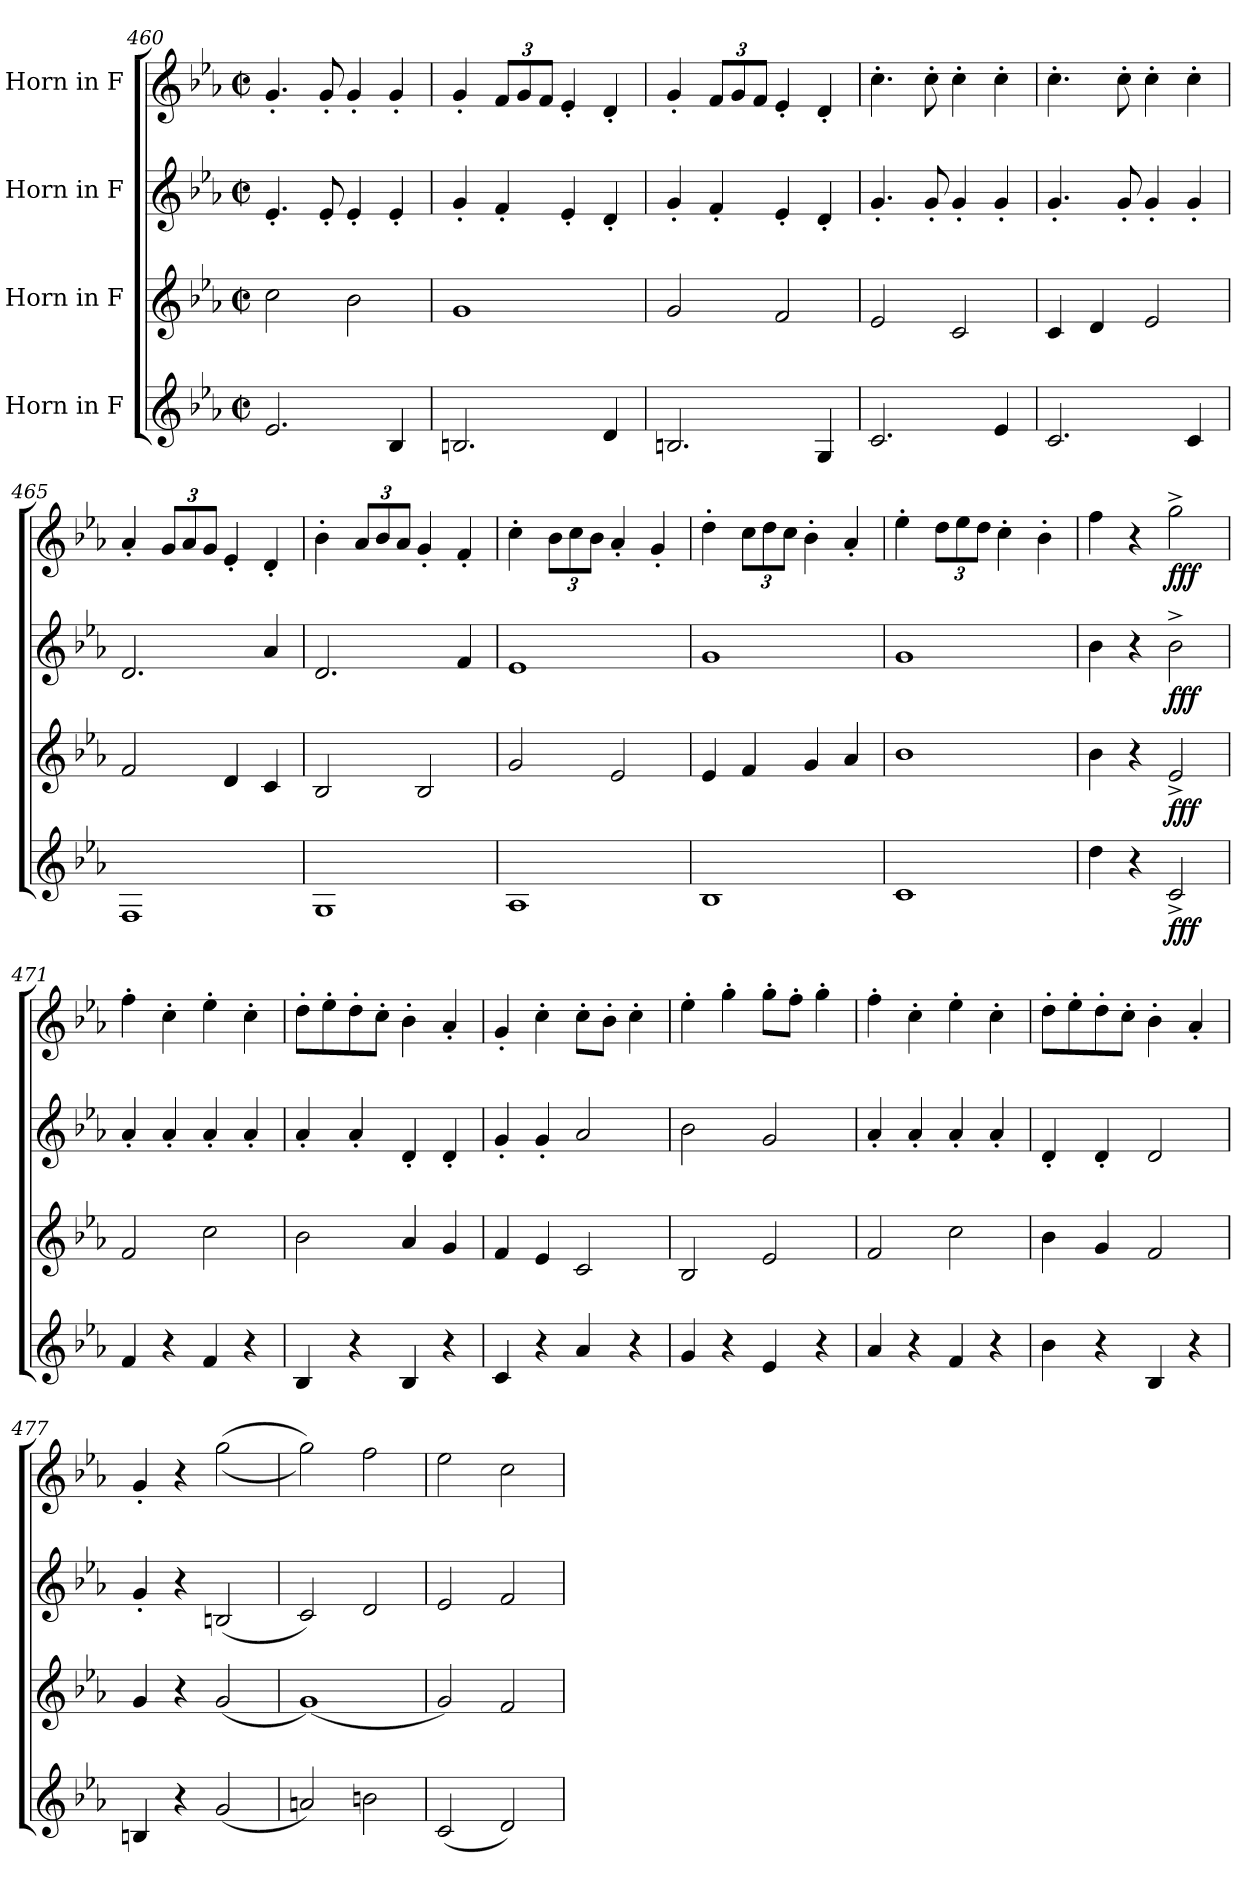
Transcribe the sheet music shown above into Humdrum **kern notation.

**kern	**dynam	**kern	**dynam	**kern	**dynam	**kern	**dynam
*part4	*part4	*part3	*part3	*part2	*part2	*part1	*part1
*staff4	*staff4	*staff3	*staff3	*staff2	*staff2	*staff1	*staff1
*I"Horn in F	*	*I"Horn in F	*	*I"Horn in F	*	*I"Horn in F	*
*clefG2	*	*clefG2	*	*clefG2	*	*clefG2	*
*ITrd4c7	*	*ITrd4c7	*	*ITrd4c7	*	*ITrd4c7	*
*k[b-e-a-d-]	*	*k[b-e-a-d-]	*	*k[b-e-a-d-]	*	*k[b-e-a-d-]	*
*M4/4	*	*M4/4	*	*M4/4	*	*M4/4	*
*met(c|)	*	*met(c|)	*	*met(c|)	*	*met(c|)	*
=460	=460	=460	=460	=460	=460	=460	=460
2.A-/	.	2f\	.	4.A-'/	.	4.c'/	.
.	.	.	.	8A-'/	.	8c'/	.
.	.	2e-\	.	4A-'/	.	4c'/	.
4E-/	.	.	.	4A-'/	.	4c'/	.
=461	=461	=461	=461	=461	=461	=461	=461
2.En/	.	1c	.	4c'/	.	4c'/	.
*	*	*	*	*	*	*Xbrackettup	*
.	.	.	.	4B-'/	.	12B-/L	.
.	.	.	.	.	.	12c/	.
.	.	.	.	.	.	12B-/J	.
.	.	.	.	4A-'/	.	4A-'/	.
4G/	.	.	.	4G'/	.	4G'/	.
=462	=462	=462	=462	=462	=462	=462	=462
2.En/	.	2c/	.	4c'/	.	4c'/	.
.	.	.	.	4B-'/	.	12B-/L	.
.	.	.	.	.	.	12c/	.
.	.	.	.	.	.	12B-/J	.
.	.	2B-/	.	4A-'/	.	4A-'/	.
4C/	.	.	.	4G'/	.	4G'/	.
=463	=463	=463	=463	=463	=463	=463	=463
2.F/	.	2A-/	.	4.c'/	.	4.f'\	.
.	.	.	.	8c'/	.	8f'\	.
.	.	2F/	.	4c'/	.	4f'\	.
4A-/	.	.	.	4c'/	.	4f'\	.
!!LO:PB:g=z
=464	=464	=464	=464	=464	=464	=464	=464
2.F/	.	4F/	.	4.c'/	.	4.f'\	.
.	.	4G/	.	.	.	.	.
.	.	.	.	8c'/	.	8f'\	.
.	.	2A-/	.	4c'/	.	4f'\	.
4F/	.	.	.	4c'/	.	4f'\	.
=465	=465	=465	=465	=465	=465	=465	=465
1BB-	.	2B-/	.	2.G/	.	4d-'/	.
.	.	.	.	.	.	12c/L	.
.	.	.	.	.	.	12d-/	.
.	.	.	.	.	.	12c/J	.
.	.	4G/	.	.	.	4A-'/	.
.	.	4F/	.	4d-/	.	4G'/	.
=466	=466	=466	=466	=466	=466	=466	=466
1C	.	2E-/	.	2.G/	.	4e-'\	.
.	.	.	.	.	.	12d-/L	.
.	.	.	.	.	.	12e-/	.
.	.	.	.	.	.	12d-/J	.
.	.	2E-/	.	.	.	4c'/	.
.	.	.	.	4B-/	.	4B-'/	.
=467	=467	=467	=467	=467	=467	=467	=467
1D-	.	2c/	.	1A-	.	4f'\	.
.	.	.	.	.	.	12e-\L	.
.	.	.	.	.	.	12f\	.
.	.	.	.	.	.	12e-\J	.
.	.	2A-/	.	.	.	4d-'/	.
.	.	.	.	.	.	4c'/	.
=468	=468	=468	=468	=468	=468	=468	=468
1E-	.	4A-/	.	1c	.	4g'\	.
.	.	4B-/	.	.	.	12f\L	.
.	.	.	.	.	.	12g\	.
.	.	.	.	.	.	12f\J	.
.	.	4c/	.	.	.	4e-'\	.
.	.	4d-/	.	.	.	4d-'/	.
=469	=469	=469	=469	=469	=469	=469	=469
1F	.	1e-	.	1c	.	4a-'\	.
.	.	.	.	.	.	12g\L	.
.	.	.	.	.	.	12a-\	.
.	.	.	.	.	.	12g\J	.
.	.	.	.	.	.	4f'\	.
.	.	.	.	.	.	4e-'\	.
!!LO:LB:g=z
=470	=470	=470	=470	=470	=470	=470	=470
4g\	.	4e-\	.	4e-\	.	4b-\	.
4r	.	4r	.	4r	.	4r	.
!	!LO:DY:b	!	!LO:DY:b	!	!LO:DY:b	!	!LO:DY:b
2F^/	fff	2A-^/	fff	2e-^\	fff	2cc^\	fff
=471	=471	=471	=471	=471	=471	=471	=471
4B-/	.	2B-/	.	4d-'/	.	4b-'\	.
4r	.	.	.	4d-'/	.	4f'\	.
4B-/	.	2f\	.	4d-'/	.	4a-'\	.
4r	.	.	.	4d-'/	.	4f'\	.
=472	=472	=472	=472	=472	=472	=472	=472
4E-/	.	2e-\	.	4d-'/	.	8g'\L	.
.	.	.	.	.	.	8a-'\	.
4r	.	.	.	4d-'/	.	8g'\	.
.	.	.	.	.	.	8f'\J	.
4E-/	.	4d-/	.	4G'/	.	4e-'\	.
4r	.	4c/	.	4G'/	.	4d-'/	.
=473	=473	=473	=473	=473	=473	=473	=473
4F/	.	4B-/	.	4c'/	.	4c'/	.
4r	.	4A-/	.	4c'/	.	4f'\	.
4d-/	.	2F/	.	2d-/	.	8f'\L	.
.	.	.	.	.	.	8e-'\J	.
4r	.	.	.	.	.	4f'\	.
=474	=474	=474	=474	=474	=474	=474	=474
4c/	.	2E-/	.	2e-\	.	4a-'\	.
4r	.	.	.	.	.	4cc'\	.
4A-/	.	2A-/	.	2c/	.	8cc'\L	.
.	.	.	.	.	.	8b-'\J	.
4r	.	.	.	.	.	4cc'\	.
=475	=475	=475	=475	=475	=475	=475	=475
4d-/	.	2B-/	.	4d-'/	.	4b-'\	.
4r	.	.	.	4d-'/	.	4f'\	.
4B-/	.	2f\	.	4d-'/	.	4a-'\	.
4r	.	.	.	4d-'/	.	4f'\	.
=476	=476	=476	=476	=476	=476	=476	=476
4e-\	.	4e-\	.	4G'/	.	8g'\L	.
.	.	.	.	.	.	8a-'\	.
4r	.	4c/	.	4G'/	.	8g'\	.
.	.	.	.	.	.	8f'\J	.
4E-/	.	2B-/	.	2G/	.	4e-'\	.
4r	.	.	.	.	.	4d-'/	.
!!LO:LB:g=z
=477	=477	=477	=477	=477	=477	=477	=477
4En/	.	4c/	.	4c'/	.	4c'/	.
4r	.	4r	.	4r	.	4r	.
(2c/	.	(2c/	.	(2En/	.	((2cc\	.
=478	=478	=478	=478	=478	=478	=478	=478
2dn/)	.	(1c)	.	2F/)	.	2cc\))	.
2en\	.	.	.	2G/	.	2b-\	.
=479	=479	=479	=479	=479	=479	=479	=479
(2F/	.	2c/)	.	2A-/	.	2a-\	.
2G/)	.	2B-/	.	2B-/	.	2f\	.
=	=	=	=	=	=	=	=
*-	*-	*-	*-	*-	*-	*-	*-
